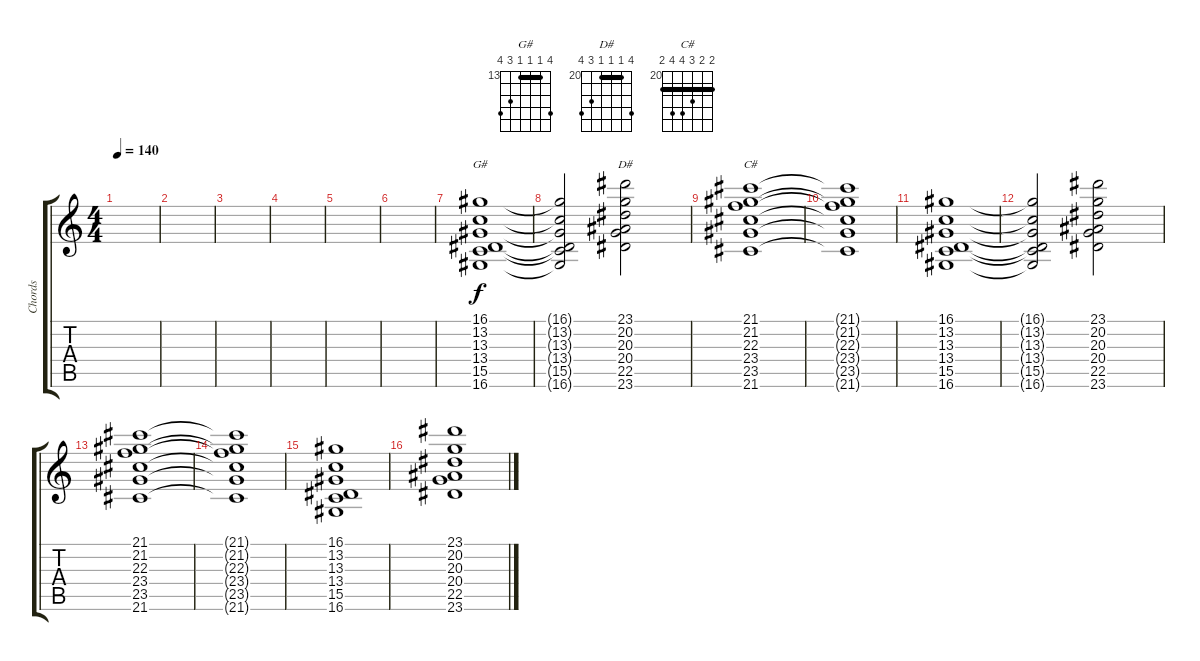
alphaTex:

\track ("Chords" "Chords") {instrument brightacousticpiano}
\staff {score tabs}
\tuning (E4 B3 G3 D3 A2 E2) {hide}
\chord ("G#" 16 13 13 13 15 16) {firstfret 13 barre 13}
\chord ("D#" 23 20 20 20 22 23) {firstfret 20 barre 20}
\chord ("C#" 21 21 22 23 23 21) {firstfret 20 barre 21}
\ts (4 4)
\tempo 140
\clef g2
\ks c
|
|
|
|
|
|
(16.1 13.2 13.3 13.4 15.5 16.6).1{ch "G#"} |
(16.1{t} 13.2{t} 13.3{t} 13.4{t} 15.5{t} 16.6{t}).2 (23.1 20.2 20.3 20.4 22.5 23.6).2{ch "D#"} |
(21.1 21.2 22.3 23.4 23.5 21.6).1{ch "C#"} |
(21.1{t} 21.2{t} 22.3{t} 23.4{t} 23.5{t} 21.6{t}).1 |
(16.1 13.2 13.3 13.4 15.5 16.6).1 |
(16.1{t} 13.2{t} 13.3{t} 13.4{t} 15.5{t} 16.6{t}).2 (23.1 20.2 20.3 20.4 22.5 23.6).2 |
(21.1 21.2 22.3 23.4 23.5 21.6).1 |
(21.1{t} 21.2{t} 22.3{t} 23.4{t} 23.5{t} 21.6{t}).1 |
(16.1 13.2 13.3 13.4 15.5 16.6).1 |
(23.1 20.2 20.3 20.4 22.5 23.6).1
